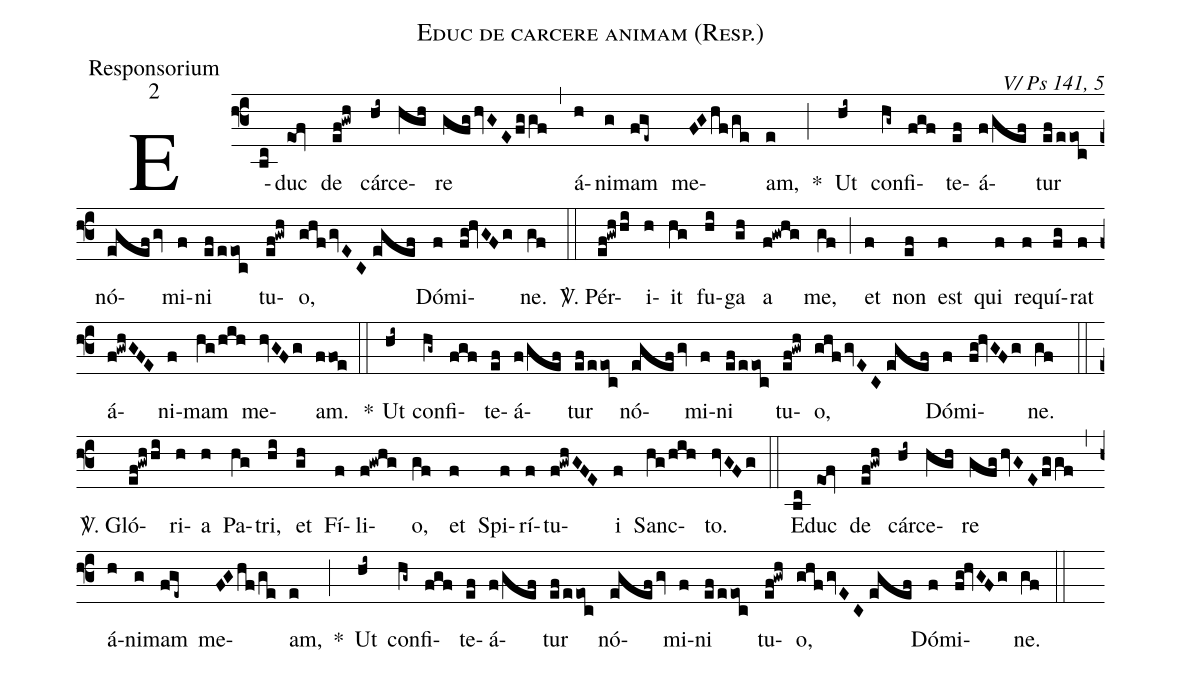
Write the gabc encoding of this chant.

name:Educ de carcere animam (Resp.);
office-part:Responsorium;
mode:2;
commentary:V/ Ps 141, 5;
%%
(f3)E(bc)duc(eof) de(ef!gwh) cár(hi~)ce(hgh)re(gfg/hvGEfggf) (,) á(h)ni(g)mam(fge~) me(FGhf/ge)am,(e) *(;) Ut(hi~) con(hg~)fi(fgf)te(ef)á(f/gef)tur(ef/eeoc) nó(egef/gv)mi(f)ni(ef/eeoc) tu(ef!gwh)o,(ghf/gvEC//egef) Dó(f)mi(fg!hvGFg)ne.(gf) (::)

<sp>V/</sp>. Pér(ef!gwhhi)i(h)it(hg) fu(hi)ga(gh) a(f!gwhg) me,(gf) (;) et(f) non(ef) est(f) qui(f) re(f)quí(fg)rat(f) á(f!gwhGFE)ni(f)mam(hg/hih) me(hvGFg)am.(ffoe) (::)
*() Ut(hi~) con(hg~)fi(fgf)te(ef)á(f/gef)tur(ef/eeoc) nó(egef/gv)mi(f)ni(ef/eeoc) tu(ef!gwh)o,(ghf/gvEC//egef) Dó(f)mi(fg!hvGFg)ne.(gf) (::)

<sp>V/</sp>. Gló(ef!gwhhi)ri(h)a(h) Pa(hg)tri,(hi) et(gh) Fí(f)li(f!gwhg)o,(gf) et(f) Spi(f)rí(f)tu(f!gwhGFE)i(f) Sanc(hg/hih)to.(hvGFg) (::)
E(bc)duc(eof) de(ef!gwh) cár(hi~)ce(hgh)re(gfg/hvGEfggf) (,) á(h)ni(g)mam(fge~) me(FGhf/ge)am,(e) *(;) Ut(hi~) con(hg~)fi(fgf)te(ef)á(f/gef)tur(ef/eeoc) nó(egef/gv)mi(f)ni(ef/eeoc) tu(ef!gwh)o,(ghf/gvEC//egef) Dó(f)mi(fg!hvGFg)ne.(gf) (::)
